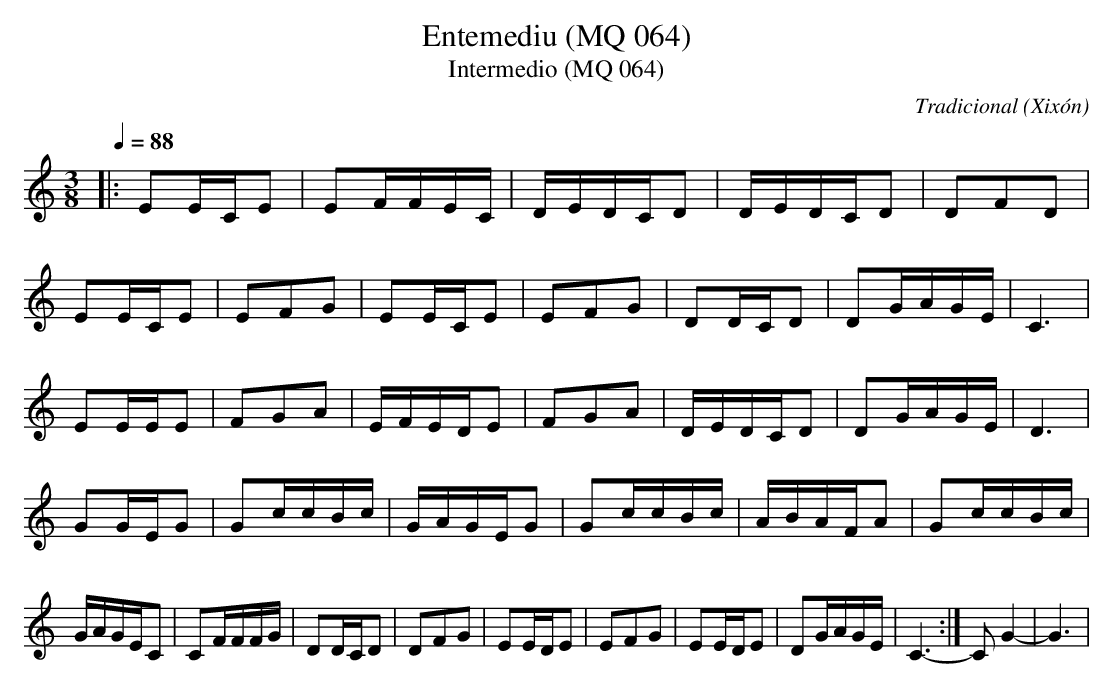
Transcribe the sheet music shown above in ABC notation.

X:1
T:Entemediu (MQ 064)
T:Intermedio (MQ 064)
C:Tradicional
O:Xixón
M:3/8
L:1/8
Q:1/4=88
K:C
|: EE/C/E|EF/F/E/C/|D/E/D/C/D|D/E/D/C/D|DFD|
EE/C/E|EFG|EE/C/E|EFG|DD/C/D|DG/A/G/E/|C3|
EE/E/E|FGA|E/F/E/D/E|FGA|D/E/D/C/D|DG/A/G/E/|D3|
GG/E/G|Gc/c/B/c/|G/A/G/E/G|Gc/c/B/c/|A/B/A/F/A|Gc/c/B/c/|
G/A/G/E/C|CF/F/F/G/|DD/C/D|DFG|EE/D/E|EFG|EE/D/E|DG/A/G/E/|C3- :|CG2-|G3|
